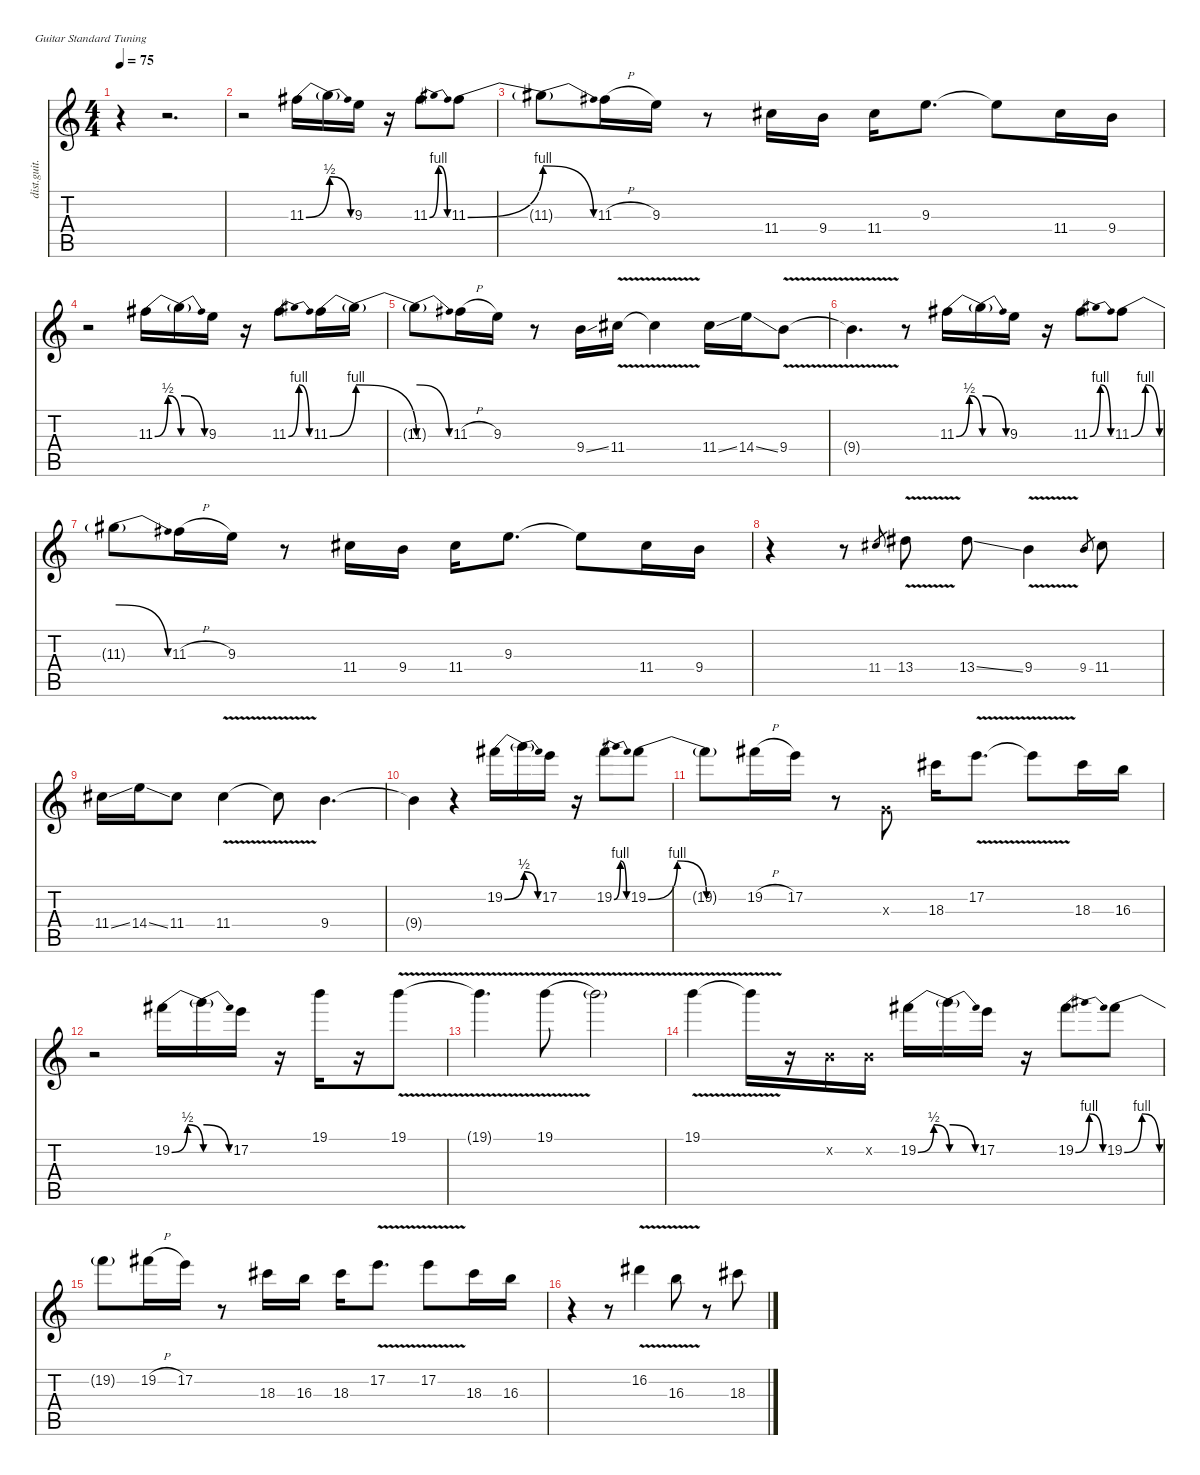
\defaultSystemsLayout 4
\hideDynamics
\bracketExtendMode nobrackets
\otherSystemsTrackNameOrientation horizontal
\track ("Guitar Solo" "dist.guit.") {instrument distortionguitar}
\staff {score tabs}
\tuning (E4 B3 G3 D3 A2 E2)
\ts (4 4)
\beaming (8 2 2 2 2)
\tempo 75
\clef g2
\ks c
r.4{dy f instrument distortionguitar beam Down} r.2{d beam Down} |
r.2{beam Down} 11.3{be (bend 0 0 60 2) acc #}.16{beam Down} 11.3{be (release 0 2 60 0) t}.16{beam Down} 9.3.16{beam Down} r.16{beam Down} 11.3{be (bendrelease 0 0 15 4 30 4 45 0) acc #}.8{beam Down} 11.3{be (bend 0 0 60 4) acc #}.8{beam Down} |
11.3{be (release 0 4 60 0) t}.8{beam Down} 11.3{h acc #}.16{beam Down} 9.3.16{beam Down} r.8{beam Down} 11.4{acc #}.16{beam Down} 9.4.16{beam Down} 11.4{acc #}.16{beam Down} 9.3.8{d beam Down} 9.3{t}.8{beam Down} 11.4{acc #}.16{beam Down} 9.4.16{beam Down} |
r.2{beam Down} 11.3{be (bendrelease 0 0 30 2 30 2 60 0) acc #}.16{beam Down} 11.3{be (release 0 2 60 0) t}.16{beam Down} 9.3.16{beam Down} r.16{beam Down} 11.3{be (bendrelease 0 0 15 4 30 4 45 0) acc #}.8{beam Down} 11.3{be (bend 0 0 60 4) acc #}.16{beam Down} 11.3{be (release 0 4 60 0) t}.16{beam Down} |
11.3{be (release 0 4 60 0) t}.8{beam Down} 11.3{h acc #}.16{beam Down} 9.3.16{beam Down} r.8{beam Down} 9.4{ss}.16{beam Down} 11.4{v acc #}.16{beam Down} 11.4{v t acc #}.4{beam Down} 11.4{ss acc #}.16{beam Down} 14.4{ss}.16{beam Down} 9.4{v}.8{beam Down} |
9.4{v t}.4{d beam Down} r.8{beam Down} 11.3{be (bendrelease 0 0 30 2 30 2 60 0) acc #}.16{beam Down} 11.3{be (release 0 2 60 0) t}.16{beam Down} 9.3.16{beam Down} r.16{beam Down} 11.3{be (bendrelease 0 0 15 4 30 4 45 0) acc #}.8{beam Down} 11.3{be (bendrelease 0 0 30 4 30 4 60 0) acc #}.8{beam Down} |
11.3{be (release 0 4 60 0) t}.8{beam Down} 11.3{h acc #}.16{beam Down} 9.3.16{beam Down} r.8{beam Down} 11.4{acc #}.16{beam Down} 9.4.16{beam Down} 11.4{acc #}.16{beam Down} 9.3.8{d beam Down} 9.3{t}.8{beam Down} 11.4{acc #}.16{beam Down} 9.4.16{beam Down} |
r.4{beam Down} r.8{beam Down} 11.4{acc #}.8{gr dy mf beam Up} 13.4{v acc #}.8{dy f beam Down} 13.4{ss acc #}.8{dy mp beam Down} 9.4{v}.4{dy f beam Down} 9.4.8{gr dy mf beam Up} 11.4{acc #}.8{dy f beam Down} |
11.4{ss acc #}.16{dy mp beam Down} 14.4{ss}.16{dy f beam Down} 11.4{acc #}.8{beam Down} 11.4{v acc #}.4{dy mp beam Down} 11.4{v t acc #}.8{dy f beam Down} 9.4.4{d beam Down} |
9.4{t}.4{beam Down} r.4{beam Down} 19.2{be (bend 0 0 60 2) acc #}.16{beam Down} 19.2{be (release 0 2 60 0) t}.16{beam Down} 17.2.16{beam Down} r.16{beam Down} 19.2{be (bendrelease 0 0 15 4 30 4 45 0) acc #}.8{beam Down} 19.2{be (bendrelease 0 0 30 4 30 4 60 0) acc #}.8{beam Down} |
19.2{be (hold 0 0 60 0) t acc #}.8{beam Down} 19.2{h acc #}.16{beam Down} 17.2.16{beam Down} r.8{beam Down} 0.3{x}.8{beam Up} 18.3{acc #}.16{beam Down} 17.2{v}.8{d beam Down} 17.2{v t}.8{beam Down} 18.3{acc #}.16{beam Down} 16.3.16{beam Down} |
r.2{beam Down} 19.2{be (bendrelease 0 0 30 2 30 2 60 0) acc #}.16{beam Down} 19.2{be (release 0 2 60 0) t}.16{beam Down} 17.2.16{beam Down} r.16{beam Down} 19.1.16{beam Down} r.16{beam Down} 19.1{v}.8{beam Down} |
19.1{v t}.4{d beam Down} 19.1{be (hold 0 0 60 0) v}.8{beam Down} 19.1{be (hold 0 0 60 0) t}.2{beam Down} |
19.1{v}.4{beam Down} 19.1{v t}.16{beam Down} r.16{beam Down} 0.2{x}.16{beam Down} 0.2{x}.16{beam Down} 19.2{be (bendrelease 0 0 30 2 30 2 60 0) acc #}.16{beam Down} 19.2{be (release 0 2 60 0) t}.16{beam Down} 17.2.16{beam Down} r.16{beam Down} 19.2{be (bendrelease 0 0 15 4 30 4 45 0) acc #}.8{beam Down} 19.2{be (bendrelease 0 0 30 4 30 4 60 0) acc #}.8{beam Down} |
19.2{be (hold 0 0 60 0) t acc #}.8{beam Down} 19.2{h acc #}.16{beam Down} 17.2.16{beam Down} r.8{beam Down} 18.3{acc #}.16{beam Down} 16.3.16{beam Down} 18.3{acc #}.16{beam Down} 17.2{v}.8{d beam Down} 17.2{v}.8{beam Down} 18.3{acc #}.16{beam Down} 16.3.16{beam Down} |
r.4{beam Down} r.8{beam Down} 16.2{v acc #}.4{beam Down} 16.3{v}.8{beam Down} r.8{beam Down} 18.3{acc #}.8{beam Down}
